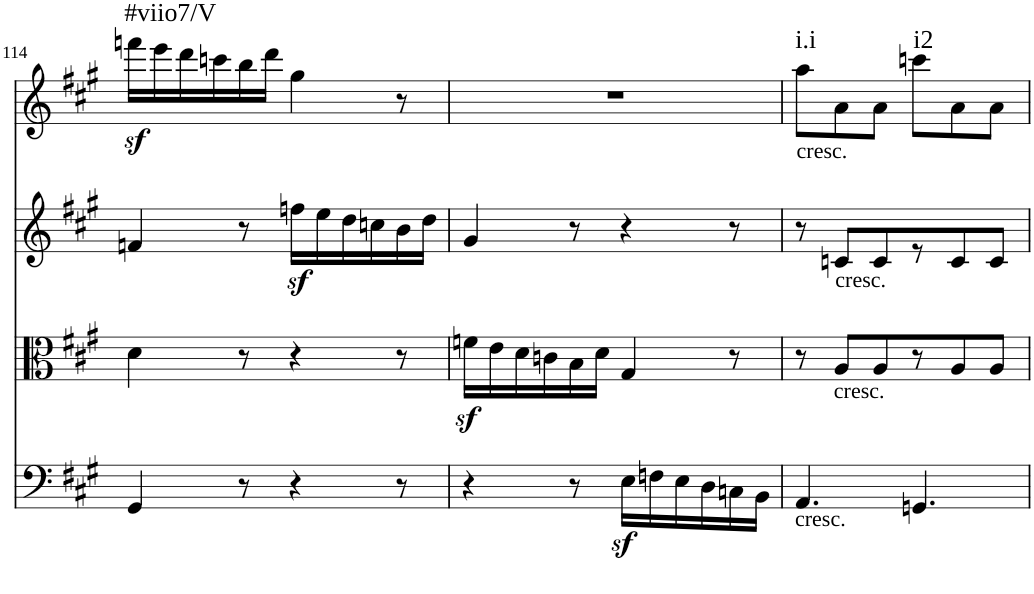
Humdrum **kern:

**kern	**kern	**kern	**kern	**dynam	**harte
*part4	*part3	*part2	*part1	*part1	*part1
*staff4	*staff3	*staff2	*staff1	*staff1	*
*I"Violoncello	*I"Viola	*I"Violin 2	*I"Violin 1	*	*
*I'Vc	*I'Vla	*I'Vln	*I'Vln	*	*
!!LO:PB:g=z
*clefF4	*clefC3	*clefG2	*clefG2	*	*
*k[f#c#g#]	*k[f#c#g#]	*k[f#c#g#]	*k[f#c#g#]	*	*
*A:	*A:	*A:	*A:	*	*
*M6/8	*M6/8	*M6/8	*M6/8	*	*
=114	=114	=114	=114	=114	=114
!	!	!	!	!LO:DY:b	!LO:H:kt=#viio7/V
4GG#/	4d\	4fn/	16fffn\LL	sf	N
.	.	.	16eee\	.	.
.	.	.	16ddd\	.	.
.	.	.	16cccn\	.	.
8r	8r	8r	16bb\	.	.
.	.	.	16ddd\JJ	.	.
4r	4r	16ffnz<\LL	4gg#\	.	.
.	.	16ee\	.	.	.
.	.	16dd\	.	.	.
.	.	16ccn\	.	.	.
8r	8r	16b\	8r	.	.
.	.	16dd\JJ	.	.	.
=115	=115	=115	=115	=115	=115
4r	16fnz<\LL	4g#/	2.r	.	.
.	16e\	.	.	.	.
.	16d\	.	.	.	.
.	16cn\	.	.	.	.
8r	16B\	8r	.	.	.
.	16d\JJ	.	.	.	.
16Ez<\LL	4G#/	4r	.	.	.
16Fn\	.	.	.	.	.
16E\	.	.	.	.	.
16D\	.	.	.	.	.
16Cn\	8r	8r	.	.	.
16BB\JJ	.	.	.	.	.
=116	=116	=116	=116	=116	=116
!	!	!	!LO:TX:b:t=cresc.	!	!
!LO:TX:b:t=cresc.	!	!	!	!	!LO:H:kt=i.i
4.AA/	8r	8r	8aa\L	.	N
!	!	!LO:TX:b:t=cresc.	!	!	!
!	!LO:TX:b:t=cresc.	!	!	!	!
.	8A/L	8cn/L	8a\	.	.
.	8A/	8c/	8a\J	.	.
!	!	!	!	!	!LO:H:kt=i2
4.GGn/	8r	8r	8cccn\L	.	N
.	8A/	8c/	8a\	.	.
.	8A/J	8c/J	8a\J	.	.
=	=	=	=	=	=
*-	*-	*-	*-	*-	*-
